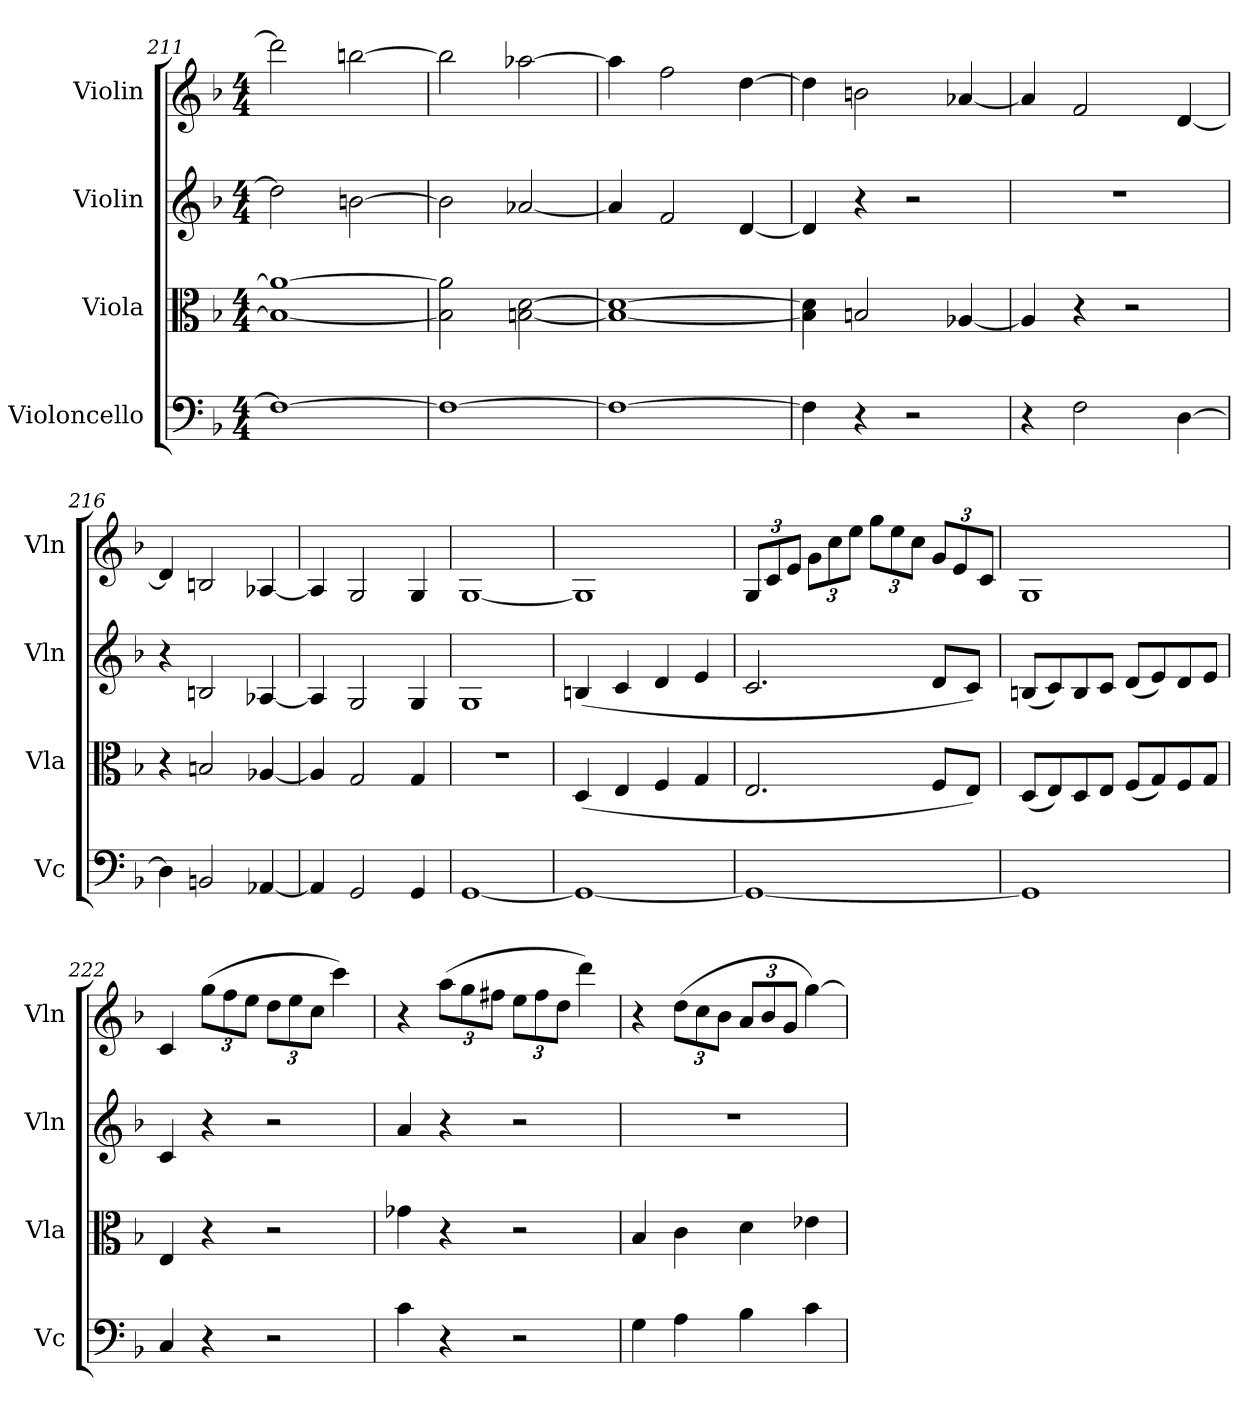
**kern	**kern	**kern	**kern
*part4	*part3	*part2	*part1
*staff4	*staff3	*staff2	*staff1
*I"Violoncello	*I"Viola	*I"Violin	*I"Violin
*I'Vc	*I'Vla	*I'Vln	*I'Vln
*clefF4	*clefC3	*clefG2	*clefG2
*k[b-]	*k[b-]	*k[b-]	*k[b-]
*M4/4	*M4/4	*M4/4	*M4/4
=211	=211	=211	=211
1F_	1B_ 1a-_	2dd\]	2ddd\]
.	.	[2bn\	[2bbn\
=212	=212	=212	=212
1F_	2B]\ 2a-]\	2b\]	2bb\]
.	[2Bn\ [2d\	[2a-X/	[2aa-X\
=213	=213	=213	=213
1F_	1B_ 1d_	4a-/]	4aa-\]
.	.	2f/	2ff\
.	.	[4d/	[4dd\
=214	=214	=214	=214
4F\]	4B]\ 4d]\	4d/]	4dd\]
4r	2Bn/	4r	2bn\
2r	.	2r	.
.	[4A-X/	.	[4a-X/
=215	=215	=215	=215
4r	4A-/]	1r	4a-/]
2F\	4r	.	2f/
.	2r	.	.
[4D\	.	.	[4d/
=216	=216	=216	=216
4D\]	4r	4r	4d/]
2BBn/	2Bn/	2Bn/	2Bn/
[4AA-X/	[4A-X/	[4A-X/	[4A-X/
=217	=217	=217	=217
4AA-/]	4A-/]	4A-/]	4A-/]
2GG/	2G/	2G/	2G/
4GG/	4G/	4G/	4G/
=218	=218	=218	=218
[1GG	1r	1G	[1G
=219	=219	=219	=219
1GG_	(4D/	(4Bn/	1G]
.	4E/	4c/	.
.	4F/	4d/	.
.	4G/	4e/	.
=220	=220	=220	=220
1GG_	2.E/	2.c/	12G/L
.	.	.	12c/
.	.	.	12e/J
.	.	.	12g\L
.	.	.	12cc\
.	.	.	12ee\J
.	.	.	12gg\L
.	.	.	12ee\
.	.	.	12cc\J
.	8F/L	8d/L	12g/L
.	.	.	12e/
.	8E/J)	8c/J)	.
.	.	.	12c/J
=221	=221	=221	=221
1GG]	(8D/L	(8Bn/L	1G
.	8E/)	8c/)	.
.	8D/	8B/	.
.	8E/J	8c/J	.
.	(8F/L	(8d/L	.
.	8G/)	8e/)	.
.	8F/	8d/	.
.	8G/J	8e/J	.
=222	=222	=222	=222
4C/	4E/	4c/	4c/
4r	4r	4r	(12gg\L
.	.	.	12ff\
.	.	.	12ee\J
2r	2r	2r	12dd\L
.	.	.	12ee\
.	.	.	12cc\J
.	.	.	4ccc\)
=223	=223	=223	=223
4c\	4g-X\	4a/	4r
4r	4r	4r	(12aa\L
.	.	.	12gg\
.	.	.	12ff#X\J
2r	2r	2r	12ee\L
.	.	.	12ff#\
.	.	.	12dd\J
.	.	.	4ddd\)
=224	=224	=224	=224
4G\	4B-/	1r	4r
4A\	4c\	.	(12dd\L
.	.	.	12cc\
.	.	.	12b-\J
4B-\	4d\	.	12a/L
.	.	.	12b-/
.	.	.	12g/J
4c\	4e-X\	.	[4gg\)
=	=	=	=
*-	*-	*-	*-
